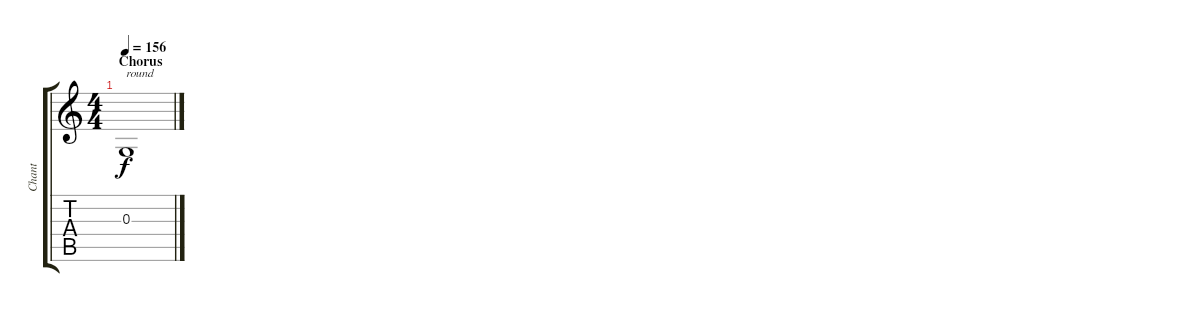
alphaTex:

\track ("Chant" "Chant") {instrument voiceoohs}
\staff {score tabs}
\tuning (E4 B3 G3 D3 A2 E2) {hide}
\ts (4 4)
\section ("" "Chorus")
\tempo 156
\clef g2
\ks c
0.3.1{txt "round" dy f}
